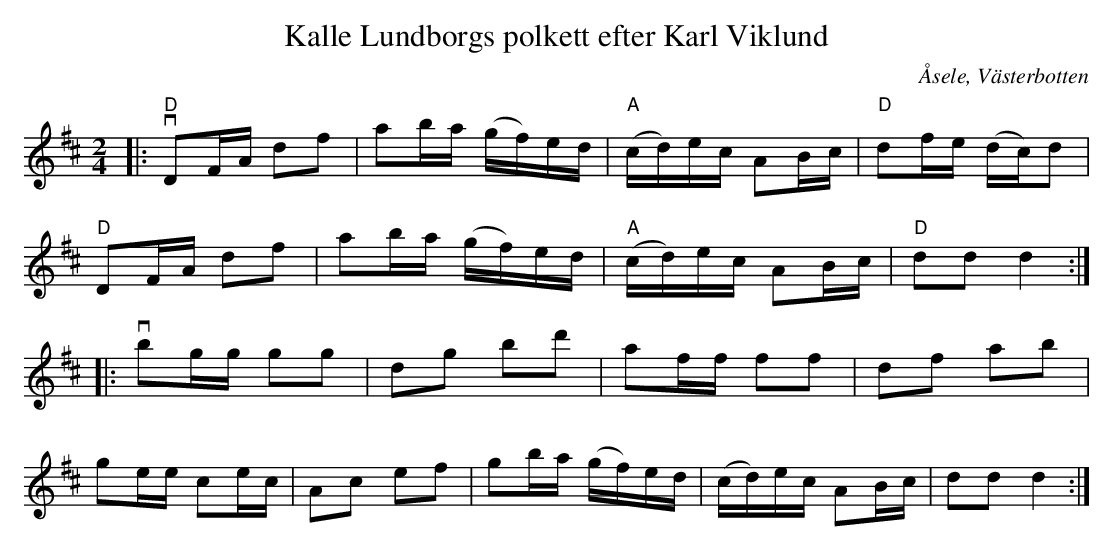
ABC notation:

X:1
T:Kalle Lundborgs polkett efter Karl Viklund
O:Åsele, Västerbotten
M:2/4
L:1/8
K:D
|: "D" vDF/A/ df | ab/a/ (g/f/)e/d/ | "A" (c/d/)e/c/ AB/c/ | "D" df/e/ (d/c/)d |
"D" DF/A/ df | ab/a/ (g/f/)e/d/ | "A" (c/d/)e/c/ AB/c/ | "D" dd  d2 :|
|:vbg/g/ gg | dg bd' | af/f/ ff | df ab |
ge/e/ ce/c/ | Ac ef | gb/a/ (g/f/)e/d/ | (c/d/)e/c/ AB/c/ | dd d2 :|
